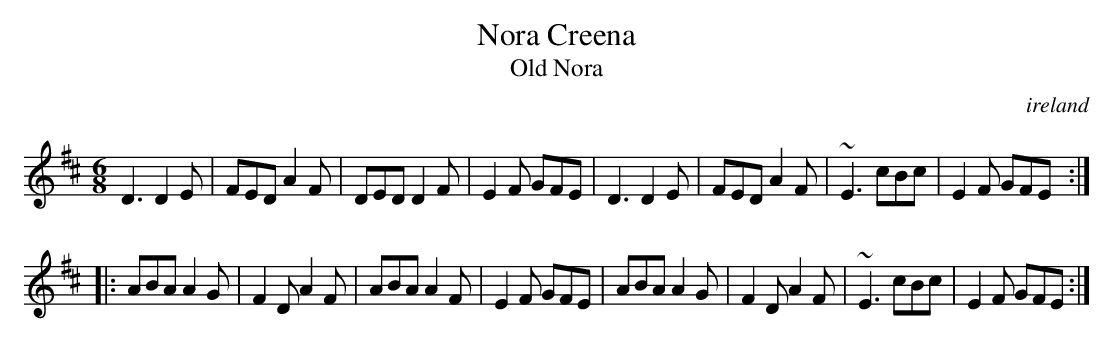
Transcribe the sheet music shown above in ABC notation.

X:1
T:Nora Creena
T:Old Nora
O:ireland
M:6/8
L:1/8
K:D
D3 D2E|FED A2F|DED D2F|E2F GFE|D3 D2E|FED A2F|~E3 cBc|E2F GFE:|
|:ABA A2G|F2D A2F|ABA A2F|E2F GFE|ABA A2G|F2D A2F|~E3 cBc|E2F GFE:|
